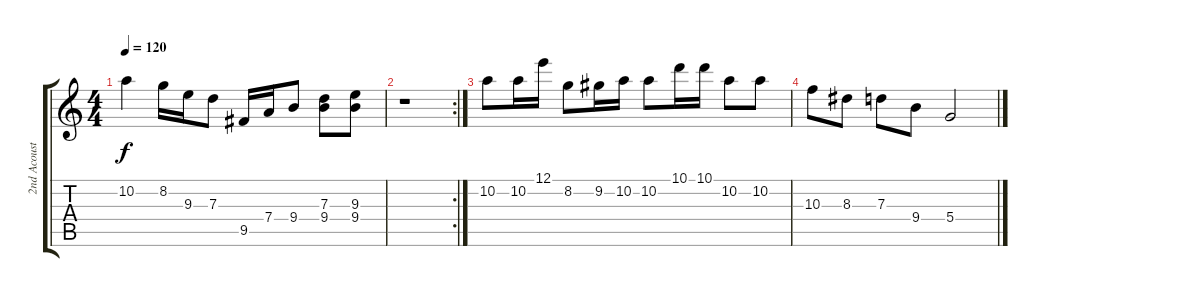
\track ("2nd Acoustic Guitar" "2nd Acoust") {instrument acousticguitarsteel}
\staff {score tabs}
\tuning (E4 B3 G3 D3 A2 E2) {hide}
\ts (4 4)
\tempo 120
\clef g2
\ks c
10.2.4{dy f} 8.2.16 9.3.16 7.3.8 9.5.16 7.4.16 9.4.8 (7.3 9.4).8 (9.3 9.4).8 |
\rc 2
r.1 |
10.2.8 10.2.16 12.1.16 8.2.8 9.2.16 10.2.16 10.2.8 10.1.16 10.1.16 10.2.8 10.2.8 |
10.3.8 8.3.8 7.3.8 9.4.8 5.4.2
